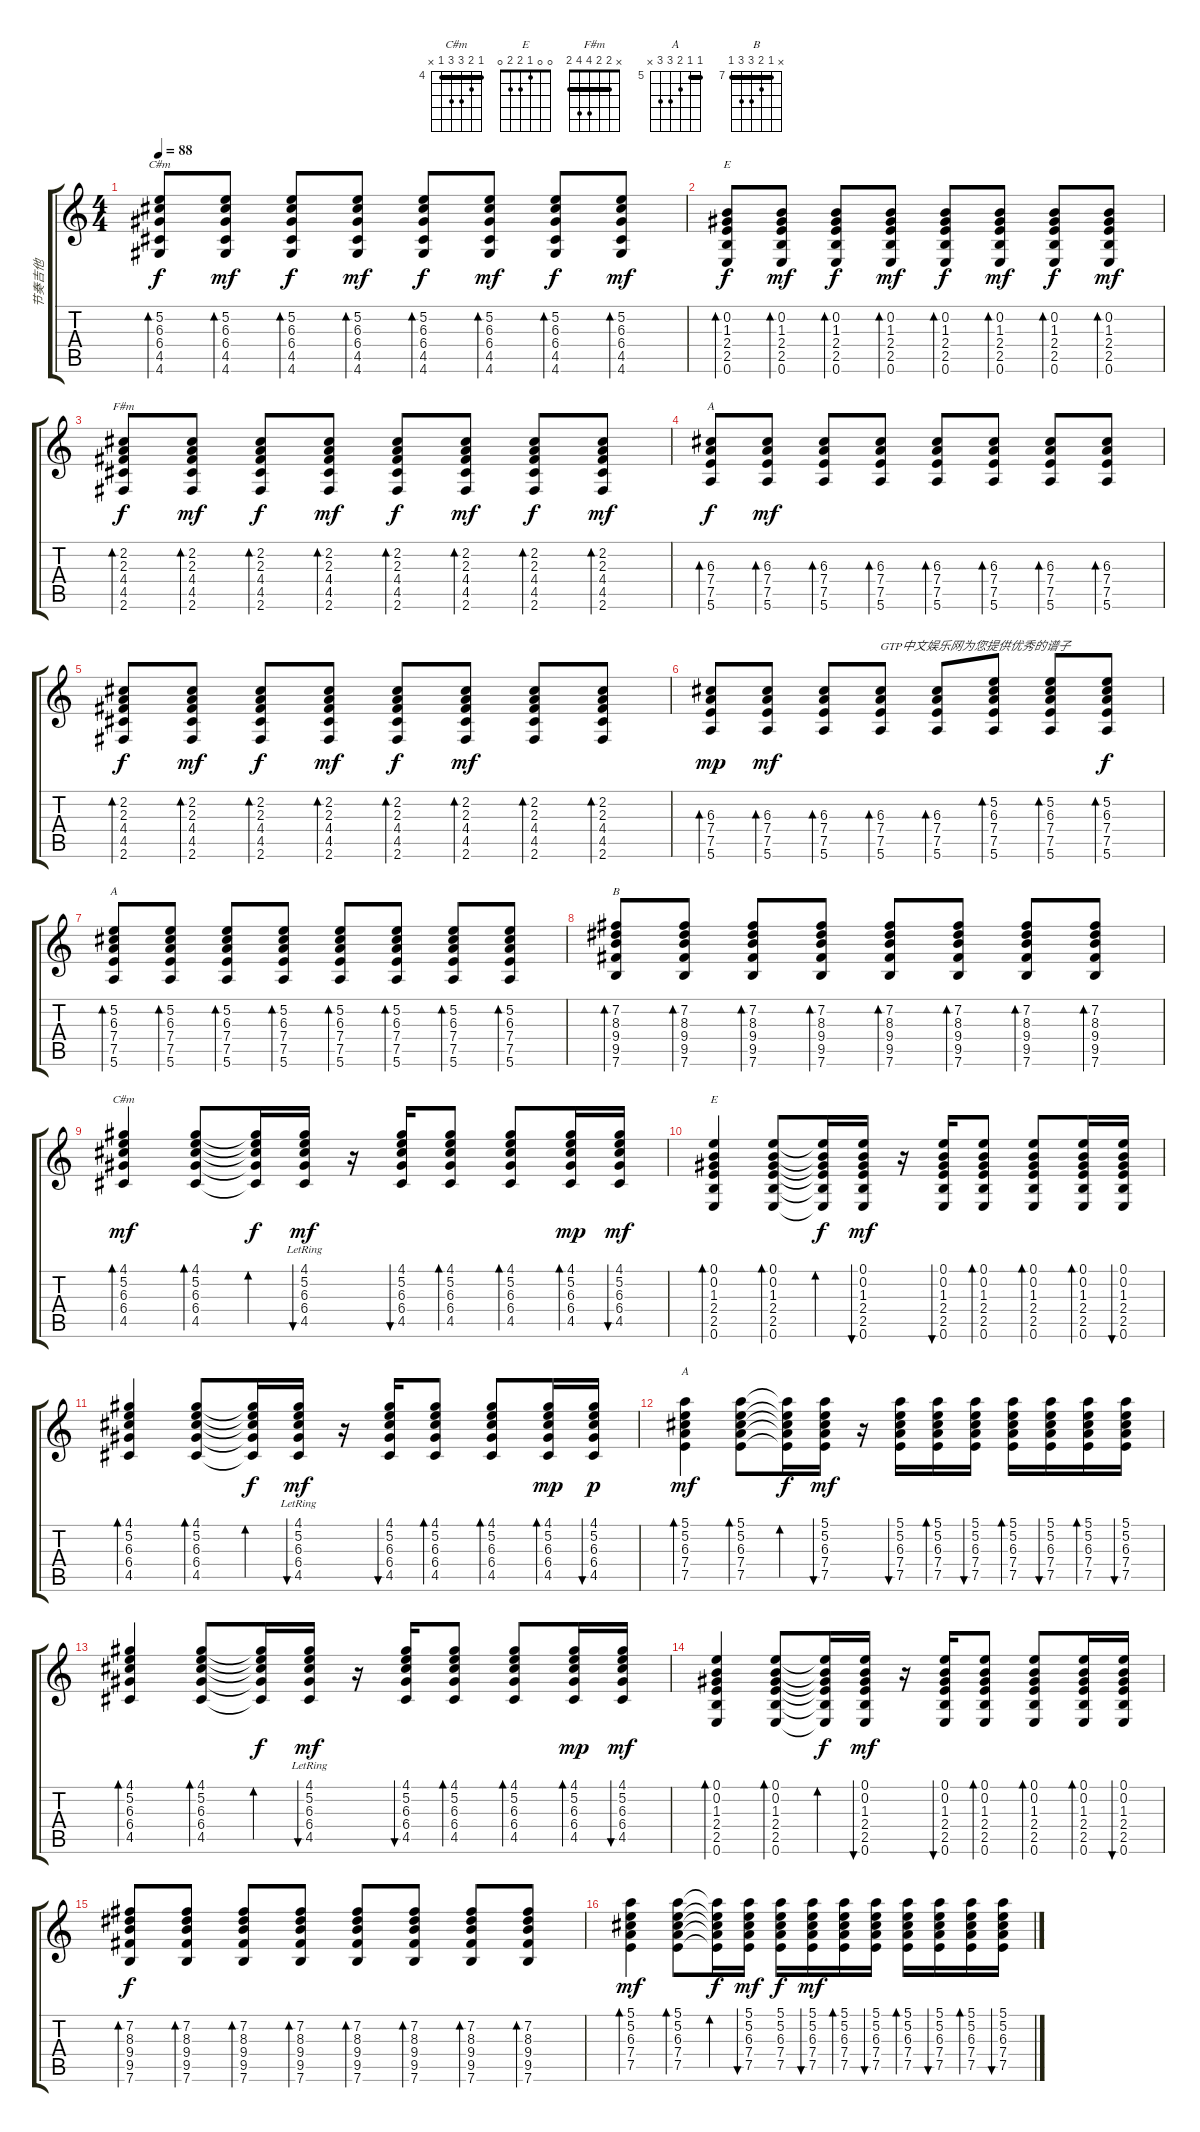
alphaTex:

\track ("节奏吉他" "节奏吉他") {instrument acousticguitarsteel}
\staff {score tabs}
\tuning (E4 B3 G3 D3 A2 E2) {hide}
\chord ("C#m" x 5 6 6 4 4) {firstfret 4 barre 4}
\chord ("E" x 0 1 2 2 0)
\chord ("F#m" x 2 2 4 4 2) {barre 2}
\chord ("A" x x 6 7 7 5) {firstfret 5}
\chord ("A" x 5 6 7 7 5) {firstfret 5 barre 5}
\chord ("B" x 7 8 9 9 7) {firstfret 7 barre 7}
\chord ("C#m" 4 5 6 6 4 x) {firstfret 4 barre 4}
\chord ("E" 0 0 1 2 2 0)
\chord ("A" 5 5 6 7 7 x) {firstfret 5 barre 5}
\ts (4 4)
\tempo 88
\clef g2
\ks c
(5.2 6.3 6.4 4.5 4.6).8{bd 30 ch "C#m" dy f} (5.2 6.3 6.4 4.5 4.6).8{bd 30 dy mf} (5.2 6.3 6.4 4.5 4.6).8{bd 30 dy f} (5.2 6.3 6.4 4.5 4.6).8{bd 30 dy mf} (5.2 6.3 6.4 4.5 4.6).8{bd 30 dy f} (5.2 6.3 6.4 4.5 4.6).8{bd 30 dy mf} (5.2 6.3 6.4 4.5 4.6).8{bd 30 dy f} (5.2 6.3 6.4 4.5 4.6).8{bd 30 dy mf} |
(0.2 1.3 2.4 2.5 0.6).8{bd 30 ch "E" dy f} (0.2 1.3 2.4 2.5 0.6).8{bd 30 dy mf} (0.2 1.3 2.4 2.5 0.6).8{bd 30 dy f} (0.2 1.3 2.4 2.5 0.6).8{bd 30 dy mf} (0.2 1.3 2.4 2.5 0.6).8{bd 30 dy f} (0.2 1.3 2.4 2.5 0.6).8{bd 30 dy mf} (0.2 1.3 2.4 2.5 0.6).8{bd 30 dy f} (0.2 1.3 2.4 2.5 0.6).8{bd 30 dy mf} |
(2.2 2.3 4.4 4.5 2.6).8{bd 30 ch "F#m" dy f} (2.2 2.3 4.4 4.5 2.6).8{bd 30 dy mf} (2.2 2.3 4.4 4.5 2.6).8{bd 30 dy f} (2.2 2.3 4.4 4.5 2.6).8{bd 30 dy mf} (2.2 2.3 4.4 4.5 2.6).8{bd 30 dy f} (2.2 2.3 4.4 4.5 2.6).8{bd 30 dy mf} (2.2 2.3 4.4 4.5 2.6).8{bd 30 dy f} (2.2 2.3 4.4 4.5 2.6).8{bd 30 dy mf} |
(6.3 7.4 7.5 5.6).8{bd 30 ch "A" dy f} (6.3 7.4 7.5 5.6).8{bd 30 dy mf} (6.3 7.4 7.5 5.6).8{bd 30} (6.3 7.4 7.5 5.6).8{bd 30} (6.3 7.4 7.5 5.6).8{bd 30} (6.3 7.4 7.5 5.6).8{bd 30} (6.3 7.4 7.5 5.6).8{bd 30} (6.3 7.4 7.5 5.6).8{bd 30} |
(2.2 2.3 4.4 4.5 2.6).8{bd 30 dy f} (2.2 2.3 4.4 4.5 2.6).8{bd 30 dy mf} (2.2 2.3 4.4 4.5 2.6).8{bd 30 dy f} (2.2 2.3 4.4 4.5 2.6).8{bd 30 dy mf} (2.2 2.3 4.4 4.5 2.6).8{bd 30 dy f} (2.2 2.3 4.4 4.5 2.6).8{bd 30 dy mf} (2.2 2.3 4.4 4.5 2.6).8{bd 30} (2.2 2.3 4.4 4.5 2.6).8{bd 30} |
(6.3 7.4 7.5 5.6).8{bd 30 dy mp} (6.3 7.4 7.5 5.6).8{bd 30 dy mf} (6.3 7.4 7.5 5.6).8{bd 30} (6.3 7.4 7.5 5.6).8{bd 30 txt "GTP中文娱乐网为您提供优秀的谱子"} (6.3 7.4 7.5 5.6).8{bd 30} (5.2 6.3 7.4 7.5 5.6).8{bd 30} (5.2 6.3 7.4 7.5 5.6).8{bd 30} (5.2 6.3 7.4 7.5 5.6).8{bd 30 dy f} |
(5.2 6.3 7.4 7.5 5.6).8{bd 30 ch "A"} (5.2 6.3 7.4 7.5 5.6).8{bd 30} (5.2 6.3 7.4 7.5 5.6).8{bd 30} (5.2 6.3 7.4 7.5 5.6).8{bd 30} (5.2 6.3 7.4 7.5 5.6).8{bd 30} (5.2 6.3 7.4 7.5 5.6).8{bd 30} (5.2 6.3 7.4 7.5 5.6).8{bd 30} (5.2 6.3 7.4 7.5 5.6).8{bd 30} |
(7.2 8.3 9.4 9.5 7.6).8{bd 30 ch "B"} (7.2 8.3 9.4 9.5 7.6).8{bd 30} (7.2 8.3 9.4 9.5 7.6).8{bd 30} (7.2 8.3 9.4 9.5 7.6).8{bd 30} (7.2 8.3 9.4 9.5 7.6).8{bd 30} (7.2 8.3 9.4 9.5 7.6).8{bd 30} (7.2 8.3 9.4 9.5 7.6).8{bd 30} (7.2 8.3 9.4 9.5 7.6).8{bd 30} |
(4.1 5.2 6.3 6.4 4.5).4{bd 30 ch "C#m" dy mf} (4.1 5.2 6.3 6.4 4.5).8{bd 30} (4.1{t} 5.2{t} 6.3{t} 6.4{t} 4.5{t}).16{bd 30 dy f} (4.1{lr} 5.2{lr} 6.3{lr} 6.4{lr} 4.5{lr}).16{bu 30 dy mf} r.16 (4.1 5.2 6.3 6.4 4.5).16{bu 30} (4.1 5.2 6.3 6.4 4.5).8{bd 30} (4.1 5.2 6.3 6.4 4.5).8{bd 30} (4.1 5.2 6.3 6.4 4.5).16{bd 30 dy mp} (4.1 5.2 6.3 6.4 4.5).16{bu 30 dy mf} |
(0.1 0.2 1.3 2.4 2.5 0.6).4{bd 30 ch "E"} (0.1 0.2 1.3 2.4 2.5 0.6).8{bd 30} (0.1{t} 0.2{t} 1.3{t} 2.4{t} 2.5{t} 0.6{t}).16{bd 30 dy f} (0.1 0.2 1.3 2.4 2.5 0.6).16{bu 30 dy mf} r.16 (0.1 0.2 1.3 2.4 2.5 0.6).16{bu 30} (0.1 0.2 1.3 2.4 2.5 0.6).8{bd 30} (0.1 0.2 1.3 2.4 2.5 0.6).8{bd 30} (0.1 0.2 1.3 2.4 2.5 0.6).16{bd 30} (0.1 0.2 1.3 2.4 2.5 0.6).16{bu 30} |
(4.1 5.2 6.3 6.4 4.5).4{bd 30} (4.1 5.2 6.3 6.4 4.5).8{bd 30} (4.1{t} 5.2{t} 6.3{t} 6.4{t} 4.5{t}).16{bd 30 dy f} (4.1{lr} 5.2{lr} 6.3{lr} 6.4{lr} 4.5{lr}).16{bu 30 dy mf} r.16 (4.1 5.2 6.3 6.4 4.5).16{bu 30} (4.1 5.2 6.3 6.4 4.5).8{bd 30} (4.1 5.2 6.3 6.4 4.5).8{bd 30} (4.1 5.2 6.3 6.4 4.5).16{bd 30 dy mp} (4.1 5.2 6.3 6.4 4.5).16{bu 30 dy p} |
(5.1 5.2 6.3 7.4 7.5).4{bd 30 ch "A" dy mf} (5.1 5.2 6.3 7.4 7.5).8{bd 30} (5.1{t} 5.2{t} 6.3{t} 7.4{t} 7.5{t}).16{bd 30 dy f} (5.1 5.2 6.3 7.4 7.5).16{bu 30 dy mf} r.16 (5.1 5.2 6.3 7.4 7.5).16{bu 30} (5.1 5.2 6.3 7.4 7.5).16{bd 30} (5.1 5.2 6.3 7.4 7.5).16{bu 30} (5.1 5.2 6.3 7.4 7.5).16{bd 30} (5.1 5.2 6.3 7.4 7.5).16{bu 30} (5.1 5.2 6.3 7.4 7.5).16{bd 30} (5.1 5.2 6.3 7.4 7.5).16{bu 30} |
(4.1 5.2 6.3 6.4 4.5).4{bd 30} (4.1 5.2 6.3 6.4 4.5).8{bd 30} (4.1{t} 5.2{t} 6.3{t} 6.4{t} 4.5{t}).16{bd 30 dy f} (4.1{lr} 5.2{lr} 6.3{lr} 6.4{lr} 4.5{lr}).16{bu 30 dy mf} r.16 (4.1 5.2 6.3 6.4 4.5).16{bu 30} (4.1 5.2 6.3 6.4 4.5).8{bd 30} (4.1 5.2 6.3 6.4 4.5).8{bd 30} (4.1 5.2 6.3 6.4 4.5).16{bd 30 dy mp} (4.1 5.2 6.3 6.4 4.5).16{bu 30 dy mf} |
(0.1 0.2 1.3 2.4 2.5 0.6).4{bd 30} (0.1 0.2 1.3 2.4 2.5 0.6).8{bd 30} (0.1{t} 0.2{t} 1.3{t} 2.4{t} 2.5{t} 0.6{t}).16{bd 30 dy f} (0.1 0.2 1.3 2.4 2.5 0.6).16{bu 30 dy mf} r.16 (0.1 0.2 1.3 2.4 2.5 0.6).16{bu 30} (0.1 0.2 1.3 2.4 2.5 0.6).8{bd 30} (0.1 0.2 1.3 2.4 2.5 0.6).8{bd 30} (0.1 0.2 1.3 2.4 2.5 0.6).16{bd 30} (0.1 0.2 1.3 2.4 2.5 0.6).16{bu 30} |
(7.2 8.3 9.4 9.5 7.6).8{bd 30 dy f} (7.2 8.3 9.4 9.5 7.6).8{bd 30} (7.2 8.3 9.4 9.5 7.6).8{bd 30} (7.2 8.3 9.4 9.5 7.6).8{bd 30} (7.2 8.3 9.4 9.5 7.6).8{bd 30} (7.2 8.3 9.4 9.5 7.6).8{bd 30} (7.2 8.3 9.4 9.5 7.6).8{bd 30} (7.2 8.3 9.4 9.5 7.6).8{bd 30} |
(5.1 5.2 6.3 7.4 7.5).4{bd 30 dy mf} (5.1 5.2 6.3 7.4 7.5).8{bd 30} (5.1{t} 5.2{t} 6.3{t} 7.4{t} 7.5{t}).16{bd 30 dy f} (5.1 5.2 6.3 7.4 7.5).16{bu 30 dy mf} (5.1 5.2 6.3 7.4 7.5).16{dy f} (5.1 5.2 6.3 7.4 7.5).16{bu 30 dy mf} (5.1 5.2 6.3 7.4 7.5).16{bd 30} (5.1 5.2 6.3 7.4 7.5).16{bu 30} (5.1 5.2 6.3 7.4 7.5).16{bd 30} (5.1 5.2 6.3 7.4 7.5).16{bu 30} (5.1 5.2 6.3 7.4 7.5).16{bd 30} (5.1 5.2 6.3 7.4 7.5).16{bu 30}
